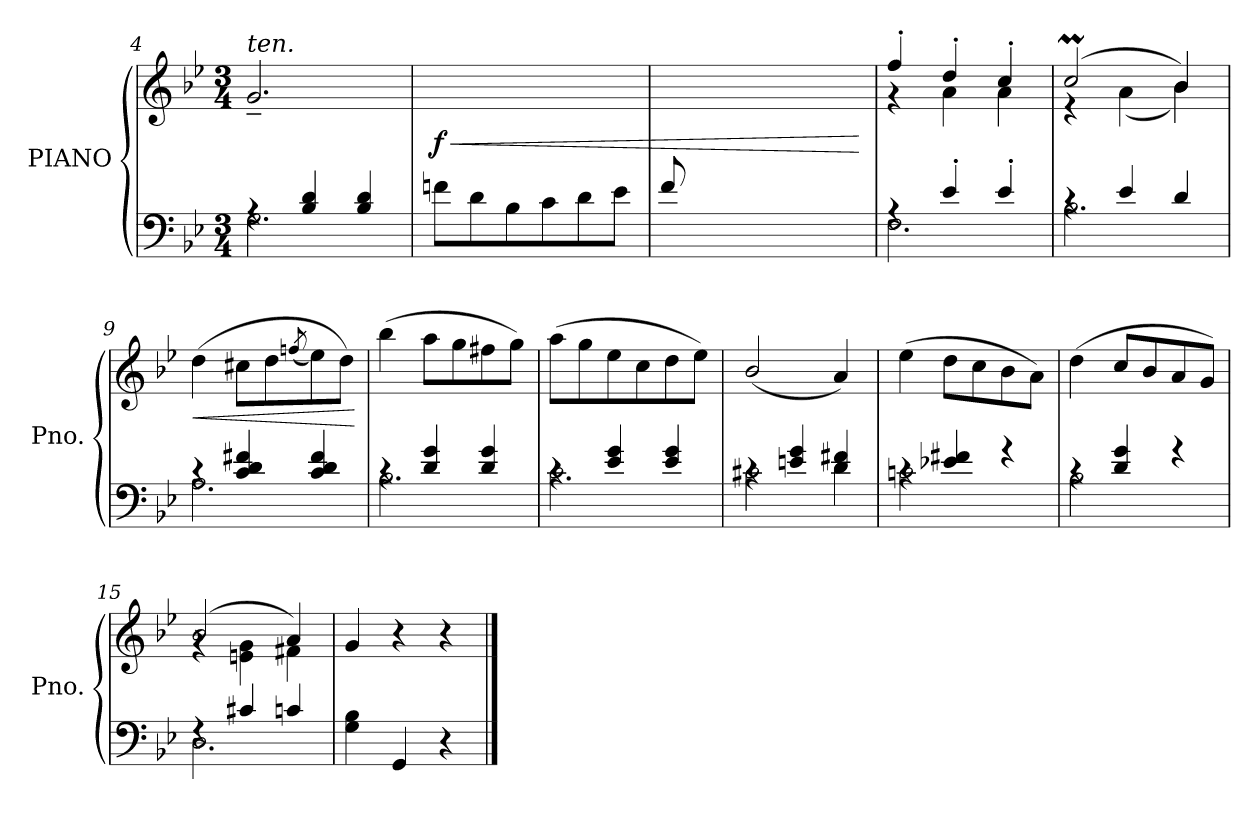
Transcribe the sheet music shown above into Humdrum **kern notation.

**kern	**kern	**dynam
*part1	*part1	*part1
*staff2	*staff1	*staff1/2
*I"PIANO	*	*
*I'Pno.	*	*
*clefF4	*clefG2	*
*k[b-e-]	*k[b-e-]	*
*M3/4	*M3/4	*
=4	=4	=4
*^	*	*
!	!	!LO:TX:a:i:t=ten.	!
4rA	2.G\	2.g~/	.
4B-/ 4d/	.	.	.
4B-/ 4d/	.	.	.
*v	*v	*	*
!!LO:PB:g=z
=5	=5	=5
!	!	!LO:HP:b
!	!	!LO:DY:n=1:b
(>8fn\L	2.ryy	< f
8d\	.	.
8B-\	.	.
8c\	.	.
8d\	.	.
8e-\J	.	.
=6	=6	=6
*	*^	*
8f/L	2.ryy	8ryy	.
2ryy	.	8g>\	.
.	.	8a\	.
.	.	8b-\	.
.	.	8cc>\	.
8ryy	.	8dd\J)	.
*	*v	*v	*
.	.	[
=7	=7	=7
*^	*^	*
4rA	2.F\	4ff'/	4r	.
4e-'/	.	4dd'/	4a\	.
4e-'/	.	4cc'/	4a\	.
=8	=8	=8	=8	=8
4rc	2.B-\	(>2ccM/	4r	.
4e-/	.	.	(<4a\	.
4d/	.	4b-/)	4b-\)	.
!!LO:LB:g=z
=9	=9	=9	=9	=9
!	!	!	!	!LO:HP:b
*	*	*v	*v	*
4rc	2.A\	(>4dd\	<
4c/ 4d/ 4f#X/	.	8cc#X\L	.
.	.	8dd\	.
.	.	(<8qffn/	.
4c/ 4d/ 4f#/	.	8ee-\)	.
.	.	8dd\J)	.
*v	*v	*	*
.	.	[
=10	=10	=10
*^	*	*
4rc	2.B-\	(>4bb-\	.
4d/ 4g/	.	8aa\L	.
.	.	8gg\	.
4d/ 4g/	.	8ff#X\	.
.	.	8gg\J)	.
=11	=11	=11	=11
4rc	2.c\	(>8aa\L	.
.	.	8gg\	.
4e-/ 4g/	.	8ee-\	.
.	.	8cc\	.
4e-/ 4g/	.	8dd\	.
.	.	8ee-\J)	.
=12	=12	=12	=12
4rc	2c#X\	(<2b-/	.
4en/ 4g/	.	.	.
4d/ 4f#X/	4d\	4a/)	.
!!LO:LB:g=z
=13	=13	=13	=13
4rc	2cn\	(>4ee-\	.
4e-X/ 4f#X/	.	8dd\L	.
.	.	8cc\	.
4rg	4ryy	8b-\	.
.	.	8a\J)	.
=14	=14	=14	=14
4rc	2B-\	(>4dd\	.
4d/ 4g/	.	8cc/L	.
.	.	8b-/	.
4rg	4ryy	8a/	.
.	.	8g/J)	.
=15	=15	=15	=15
*	*	*^	*
4rF	2.D\	(>2b-/	4rg	.
4c#X/	.	.	4en\ 4g\	.
4cn/	.	4a/)	4f#X\	.
*v	*v	*	*	*
*	*v	*v	*
=16	=16	=16
4G\ 4B-\	4g/	.
4GG/	4r	.
4r	4r	.
==	==	==
*-	*-	*-
